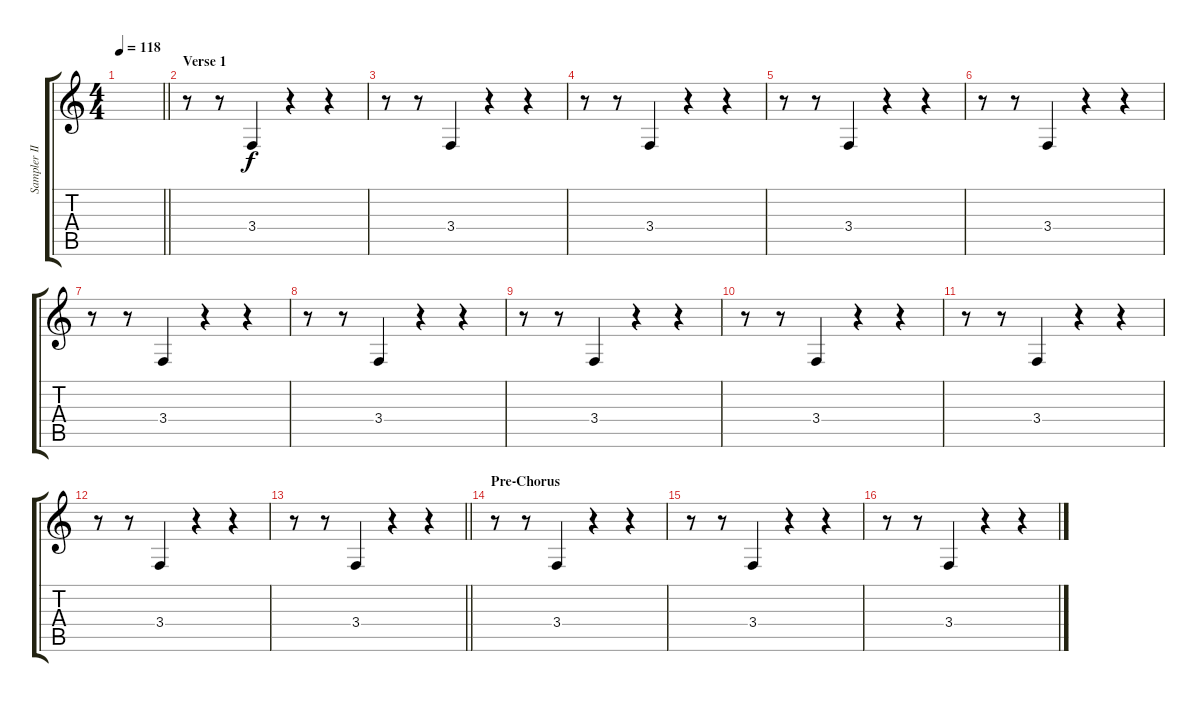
\track ("Sampler II" "Sampler II") {instrument applause}
\staff {score tabs}
\tuning (E4 B3 G3 D3 A2 E2) {hide}
\ts (4 4)
\tempo 118
\clef g2
\barLineRight lightlight
\ks c
|
\section ("" "Verse 1")
r.8 r.8 3.4.4 r.4 r.4 |
r.8 r.8 3.4.4 r.4 r.4 |
r.8 r.8 3.4.4 r.4 r.4 |
r.8 r.8 3.4.4 r.4 r.4 |
r.8 r.8 3.4.4 r.4 r.4 |
r.8 r.8 3.4.4 r.4 r.4 |
r.8 r.8 3.4.4 r.4 r.4 |
r.8 r.8 3.4.4 r.4 r.4 |
r.8 r.8 3.4.4 r.4 r.4 |
r.8 r.8 3.4.4 r.4 r.4 |
r.8 r.8 3.4.4 r.4 r.4 |
\barLineRight lightlight
r.8 r.8 3.4.4 r.4 r.4 |
\section ("" "Pre-Chorus")
r.8 r.8 3.4.4 r.4 r.4 |
r.8 r.8 3.4.4 r.4 r.4 |
r.8 r.8 3.4.4 r.4 r.4
